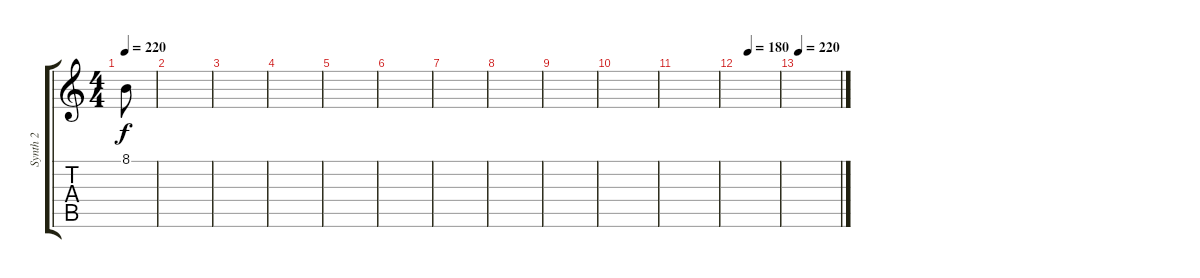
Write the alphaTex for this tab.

\track ("Synth 2" "Synth 2") {instrument stringensemble1}
\staff {score tabs}
\tuning (Eb4 Bb3 Gb3 Db3 Ab2 Eb2) {hide}
\ts (4 4)
\tempo 220
\clef g2
\ks c
8.1.8{dy f} |
|
|
|
|
|
|
|
|
|
|
\tempo (180 0.25)
|
\tempo 220
